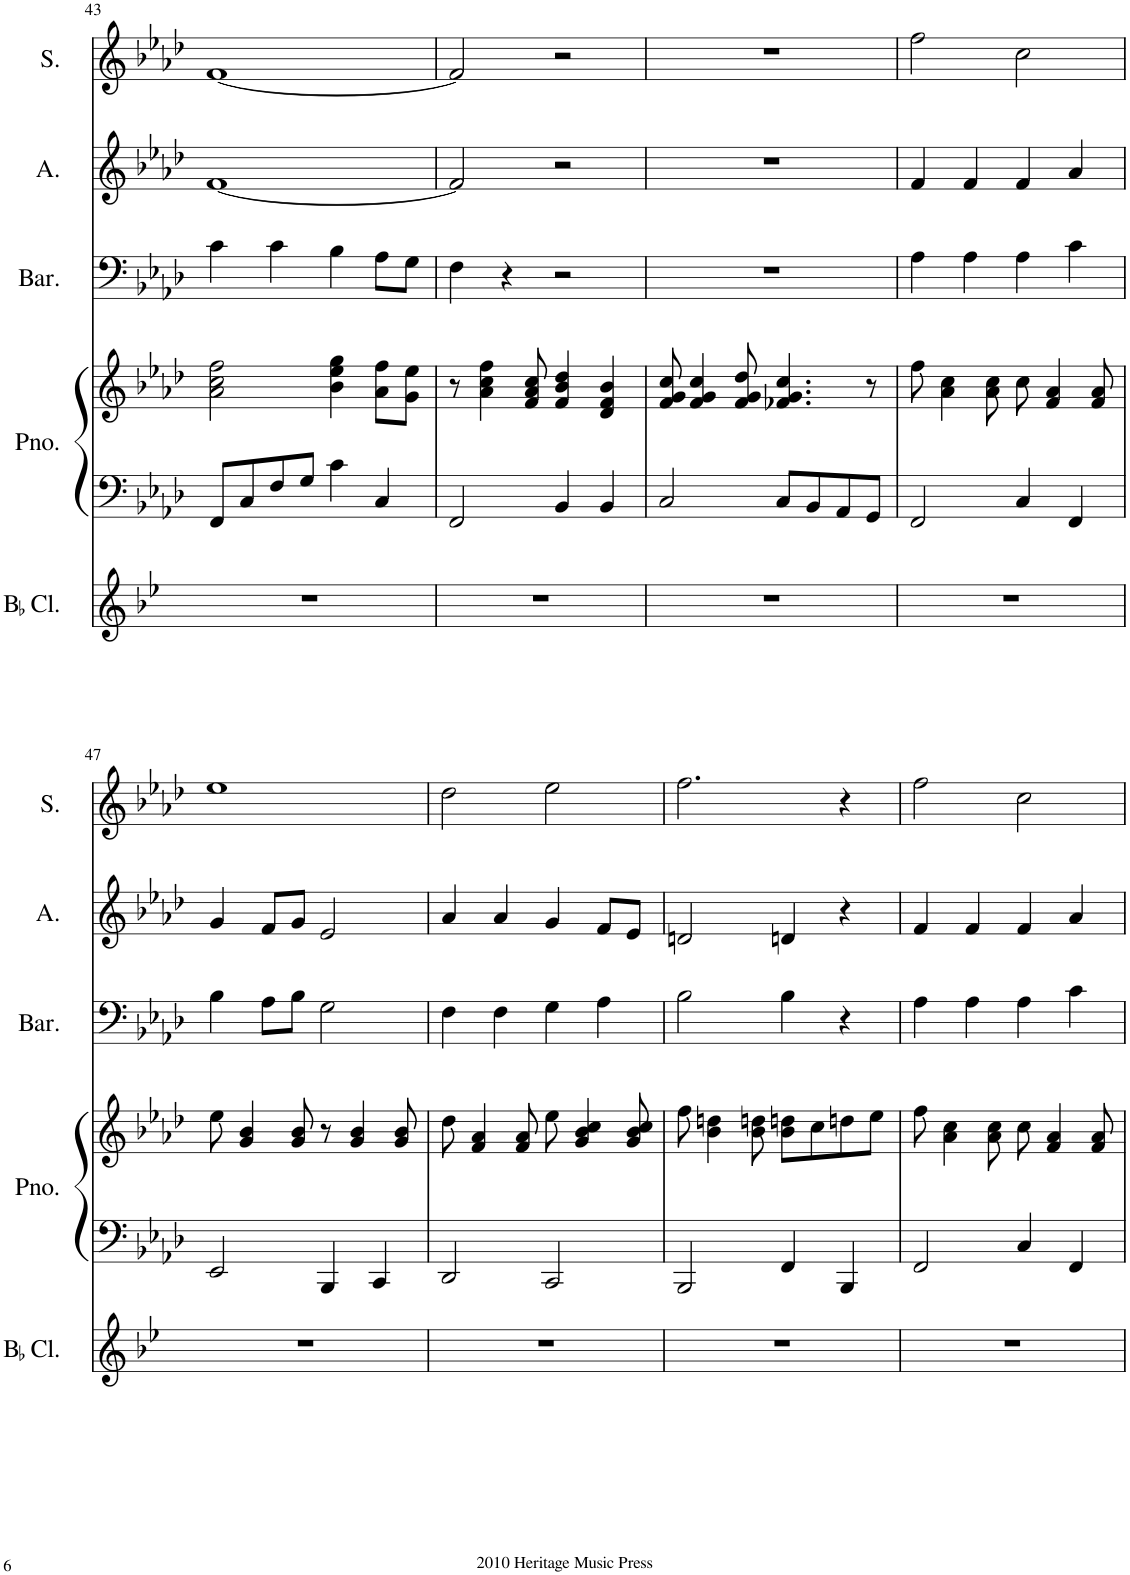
**kern	**kern	**kern	**kern	**kern	**kern
*part5	*part4	*part4	*part3	*part2	*part1
*staff6	*staff5	*staff4	*staff3	*staff2	*staff1
*I"BaccidentalFlat Clarinet	*I"Piano	*	*I"Baritone	*I"Alto	*I"Soprano
*I'BaccidentalFlat Cl.	*I'Pno.	*	*I'Bar.	*I'A.	*I'S.
!!LO:PB:g=z
*clefG2	*clefF4	*clefG2	*clefF4	*clefG2	*clefG2
*Trd1c2	*	*	*	*	*
*k[b-e-]	*k[b-e-a-d-]	*k[b-e-a-d-]	*k[b-e-a-d-]	*k[b-e-a-d-]	*k[b-e-a-d-]
*M4/4	*M4/4	*M4/4	*M4/4	*M4/4	*M4/4
=43	=43	=43	=43	=43	=43
1r	8FF/L	2a-\ 2cc\ 2ff\	4c\	[1f	[1f
.	8C/	.	.	.	.
.	8F/	.	4c\	.	.
.	8G/J	.	.	.	.
.	4c\	4b-\ 4ee-\ 4gg\	4B-\	.	.
.	4C/	8a-\ 8ff\L	8A-\L	.	.
.	.	8g\ 8ee-\J	8G\J	.	.
=44	=44	=44	=44	=44	=44
1r	2FF/	8r	4F\	2f/]	2f/]
.	.	4a-\ 4cc\ 4ff\	.	.	.
.	.	.	4r	.	.
.	.	8f/ 8a-/ 8cc/	.	.	.
.	4BB-/	4f/ 4b-/ 4dd-/	2r	2r	2r
.	4BB-/	4d-/ 4f/ 4b-/	.	.	.
=45	=45	=45	=45	=45	=45
1r	2C/	8f/ 8g/ 8cc/	1r	1r	1r
.	.	4f/ 4g/ 4cc/	.	.	.
.	.	8f/ 8g/ 8dd-/	.	.	.
.	8C/L	4.f-X/ 4.g/ 4.cc/	.	.	.
.	8BB-/	.	.	.	.
.	8AA-/	.	.	.	.
.	8GG/J	8r	.	.	.
=46	=46	=46	=46	=46	=46
1r	2FF/	8ff\	4A-\	4f/	2ff\
.	.	4a-\ 4cc\	.	.	.
.	.	.	4A-\	4f/	.
.	.	8a-\ 8cc\	.	.	.
.	4C/	8cc\	4A-\	4f/	2cc\
.	.	4f/ 4a-/	.	.	.
.	4FF/	.	4c\	4a-/	.
.	.	8f/ 8a-/	.	.	.
!!LO:LB:g=z
=47	=47	=47	=47	=47	=47
1r	2EE-/	8ee-\	4B-\	4g/	1ee-
.	.	4g/ 4b-/	.	.	.
.	.	.	8A-\L	8f/L	.
.	.	8g/ 8b-/	8B-\J	8g/J	.
.	4BBB-/	8r	2G\	2e-/	.
.	.	4g/ 4b-/	.	.	.
.	4CC/	.	.	.	.
.	.	8g/ 8b-/	.	.	.
=48	=48	=48	=48	=48	=48
1r	2DD-/	8dd-\	4F\	4a-/	2dd-\
.	.	4f/ 4a-/	.	.	.
.	.	.	4F\	4a-/	.
.	.	8f/ 8a-/	.	.	.
.	2CC/	8ee-\	4G\	4g/	2ee-\
.	.	4g/ 4b-/ 4cc/	.	.	.
.	.	.	4A-\	8f/L	.
.	.	8g/ 8b-/ 8cc/	.	8e-/J	.
=49	=49	=49	=49	=49	=49
1r	2BBB-/	8ff\	2B-\	2dn/	2.ff\
.	.	4b-\ 4ddn\	.	.	.
.	.	8b-\ 8ddn\	.	.	.
.	4FF/	8b-\ 8ddn\L	4B-\	4dn/	.
.	.	8cc\	.	.	.
.	4BBB-/	8ddn\	4r	4r	4r
.	.	8ee-\J	.	.	.
=50	=50	=50	=50	=50	=50
1r	2FF/	8ff\	4A-\	4f/	2ff\
.	.	4a-\ 4cc\	.	.	.
.	.	.	4A-\	4f/	.
.	.	8a-\ 8cc\	.	.	.
.	4C/	8cc\	4A-\	4f/	2cc\
.	.	4f/ 4a-/	.	.	.
.	4FF/	.	4c\	4a-/	.
.	.	8f/ 8a-/	.	.	.
=	=	=	=	=	=
*-	*-	*-	*-	*-	*-
